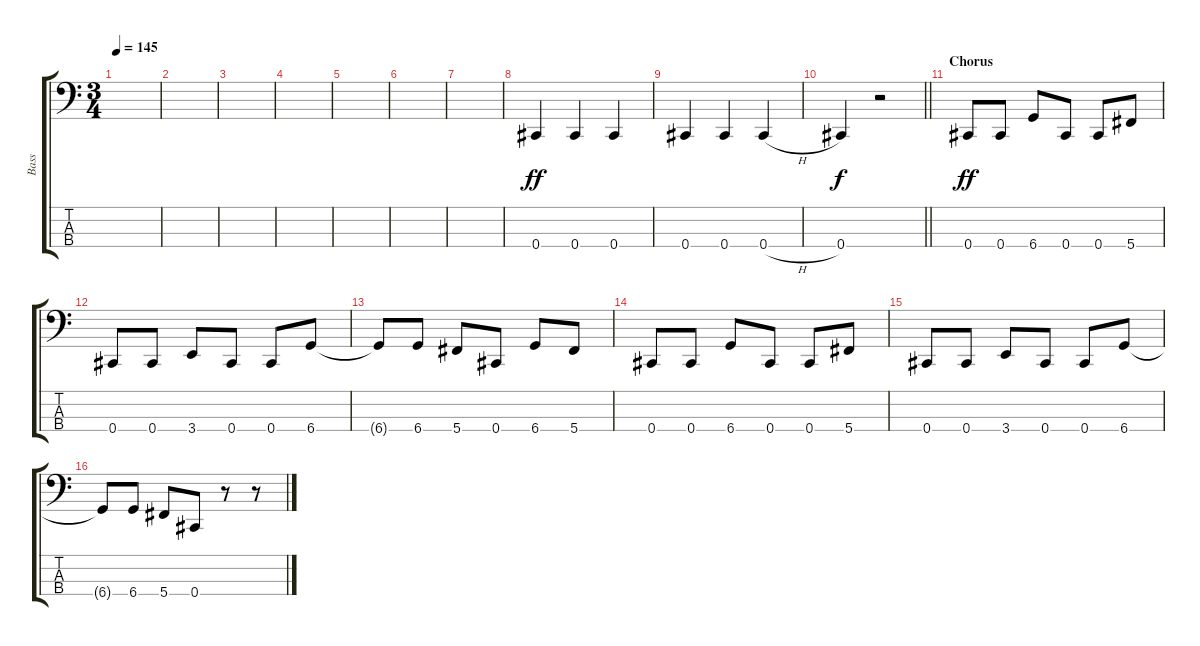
\track ("Bass" "Bass") {instrument electricbasspick}
\staff {score tabs}
\tuning (Gb2 Db2 Ab1 Db1) {hide}
\ts (3 4)
\tempo 145
\clef f4
\ks c
|
|
|
|
|
|
|
0.4.4{dy ff volume 15} 0.4.4 0.4.4 |
0.4.4 0.4.4 0.4{h}.4 |
\barLineRight lightlight
0.4.4{dy f} r.2 |
\section ("" "Chorus")
0.4.8{dy ff} 0.4.8 6.4.8 0.4.8 0.4.8 5.4.8 |
0.4.8 0.4.8 3.4.8 0.4.8 0.4.8 6.4.8 |
6.4{t}.8 6.4.8 5.4.8 0.4.8 6.4.8 5.4.8 |
0.4.8 0.4.8 6.4.8 0.4.8 0.4.8 5.4.8 |
0.4.8 0.4.8 3.4.8 0.4.8 0.4.8 6.4.8 |
6.4{t}.8 6.4.8 5.4.8 0.4.8 r.8 r.8
